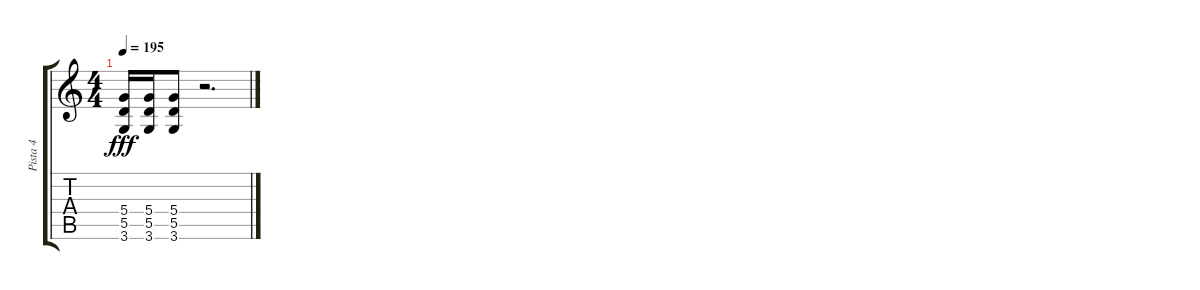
\track ("Pista 4" "Pista 4") {instrument distortionguitar}
\staff {score tabs}
\tuning (E4 B3 G3 D3 A2 E2) {hide}
\ts (4 4)
\tempo 195
\clef g2
\ks c
(5.4 5.5 3.6).16{dy fff} (5.4 5.5 3.6).16 (5.4 5.5 3.6).8 r.2{d}
